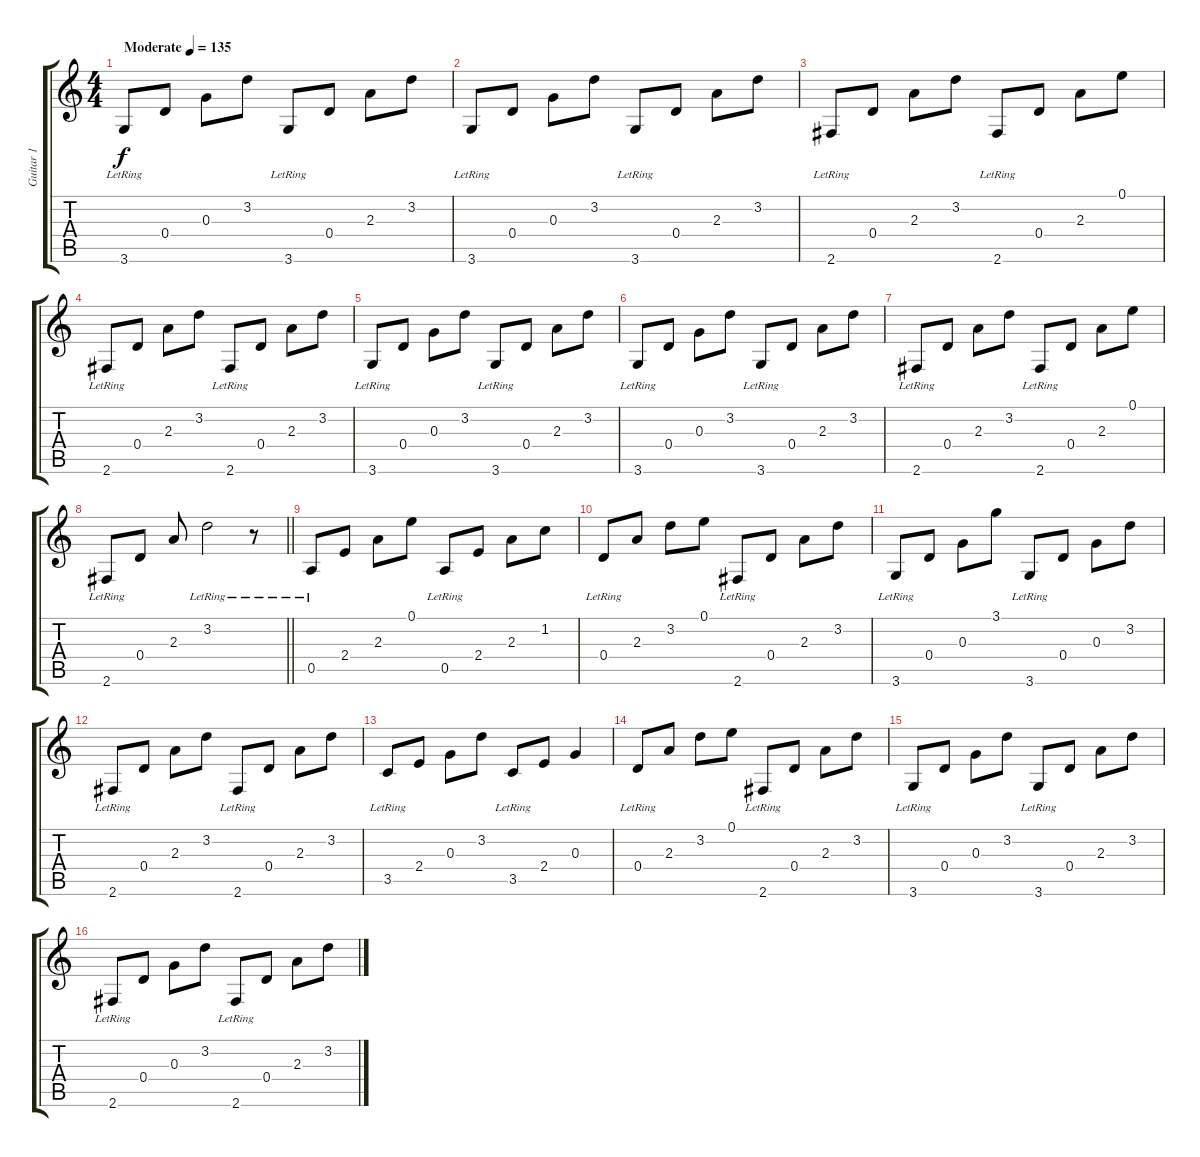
\track ("Guitar 1" "Guitar 1") {instrument acousticguitarnylon}
\staff {score tabs}
\tuning (E4 B3 G3 D3 A2 E2) {hide}
\ts (4 4)
\tempo (135 "Moderate")
\clef g2
\ks c
3.6{lr}.8{dy f instrument acousticguitarnylon} 0.4.8 0.3.8 3.2.8 3.6{lr}.8 0.4.8 2.3.8 3.2.8 |
3.6{lr}.8 0.4.8 0.3.8 3.2.8 3.6{lr}.8 0.4.8 2.3.8 3.2.8 |
2.6{lr}.8 0.4.8 2.3.8 3.2.8 2.6{lr}.8 0.4.8 2.3.8 0.1.8 |
2.6{lr}.8 0.4.8 2.3.8 3.2.8 2.6{lr}.8 0.4.8 2.3.8 3.2.8 |
3.6{lr}.8 0.4.8 0.3.8 3.2.8 3.6{lr}.8 0.4.8 2.3.8 3.2.8 |
3.6{lr}.8 0.4.8 0.3.8 3.2.8 3.6{lr}.8 0.4.8 2.3.8 3.2.8 |
2.6{lr}.8 0.4.8 2.3.8 3.2.8 2.6{lr}.8 0.4.8 2.3.8 0.1.8 |
\barLineRight lightlight
2.6{lr}.8 0.4.8 2.3.8 3.2{lr}.2 r.8 |
0.5{lr}.8 2.4.8 2.3.8 0.1.8 0.5{lr}.8 2.4.8 2.3.8 1.2.8 |
0.4{lr}.8 2.3.8 3.2.8 0.1.8 2.6{lr}.8 0.4.8 2.3.8 3.2.8 |
3.6{lr}.8 0.4.8 0.3.8 3.1.8 3.6{lr}.8 0.4.8 0.3.8 3.2.8 |
2.6{lr}.8 0.4.8 2.3.8 3.2.8 2.6{lr}.8 0.4.8 2.3.8 3.2.8 |
3.5{lr}.8 2.4.8 0.3.8 3.2.8 3.5{lr}.8 2.4.8 0.3.4 |
0.4{lr}.8 2.3.8 3.2.8 0.1.8 2.6{lr}.8 0.4.8 2.3.8 3.2.8 |
3.6{lr}.8 0.4.8 0.3.8 3.2.8 3.6{lr}.8 0.4.8 2.3.8 3.2.8 |
2.6{lr}.8 0.4.8 0.3.8 3.2.8 2.6{lr}.8 0.4.8 2.3.8 3.2.8
